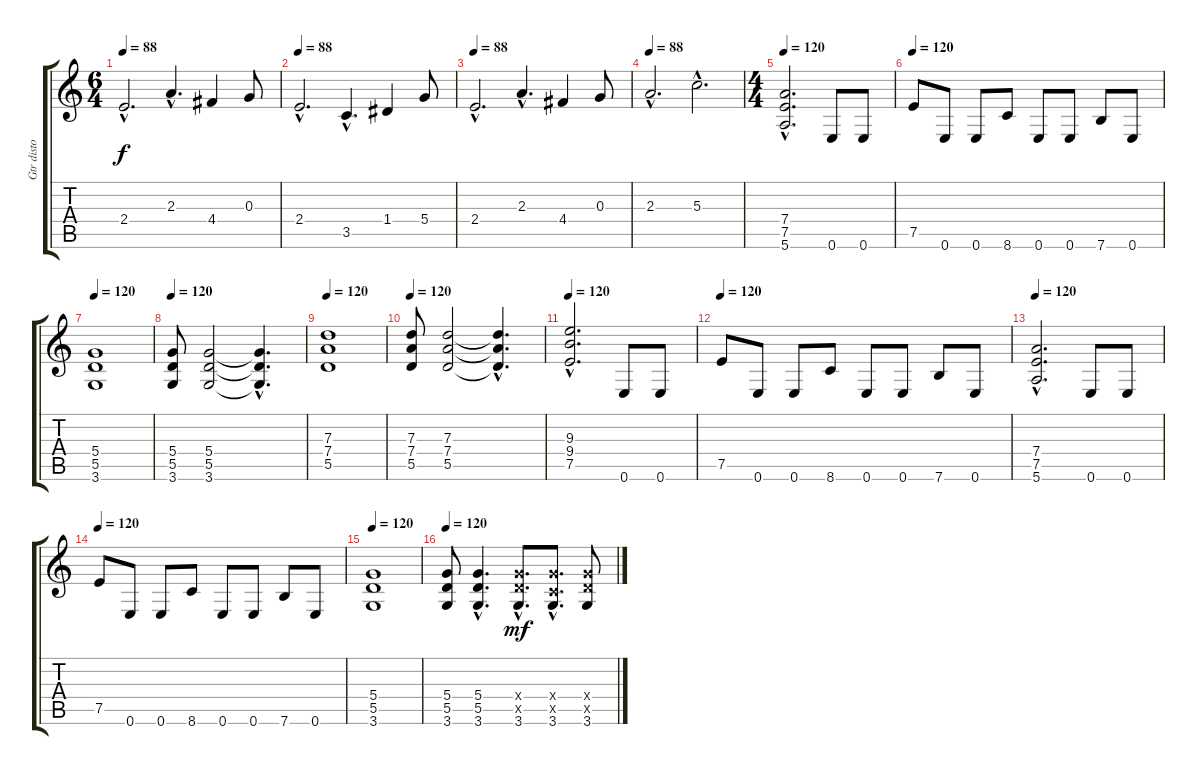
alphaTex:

\track ("Gtr disto" "Gtr disto") {instrument distortionguitar}
\staff {score tabs}
\tuning (E4 B3 G3 D3 A2 E2) {hide}
\ts (6 4)
\tempo 100
\tempo 88
\clef g2
\ks c
2.4{hac}.2{d dy f} 2.3{hac}.4{d} 4.4.4 0.3.8 |
\tempo 100
\tempo 88
2.4{hac}.2{d} 3.5{hac}.4{d} 1.4.4 5.4.8 |
\tempo 100
\tempo 88
2.4{hac}.2{d} 2.3{hac}.4{d} 4.4.4 0.3.8 |
\tempo 100
\tempo 88
2.3{hac}.2{d} 5.3{hac}.2{d} |
\ts (4 4)
\tempo 120
(7.4{hac} 7.5{hac} 5.6{hac}).2{d} 0.6.8 0.6.8 |
\tempo 120
7.5.8 0.6.8 0.6.8 8.6.8 0.6.8 0.6.8 7.6.8 0.6.8 |
\tempo 120
(5.4 5.5 3.6).1 |
\tempo 120
(5.4 5.5 3.6).8 (5.4 5.5 3.6).2 (5.4{hac t} 5.5{hac t} 3.6{hac t}).4{d} |
\tempo 120
(7.3 7.4 5.5).1 |
\tempo 120
(7.3 7.4 5.5).8 (7.3 7.4 5.5).2 (7.3{hac t} 7.4{hac t} 5.5{hac t}).4{d} |
\tempo 120
(9.3{hac} 9.4{hac} 7.5{hac}).2{d} 0.6.8 0.6.8 |
\tempo 120
7.5.8 0.6.8 0.6.8 8.6.8 0.6.8 0.6.8 7.6.8 0.6.8 |
\tempo 120
(7.4{hac} 7.5{hac} 5.6{hac}).2{d} 0.6.8 0.6.8 |
\tempo 120
7.5.8 0.6.8 0.6.8 8.6.8 0.6.8 0.6.8 7.6.8 0.6.8 |
\tempo 120
(5.4 5.5 3.6).1 |
\tempo 120
(5.4 5.5 3.6).8 (5.4{hac} 5.5{hac} 3.6{hac}).4{d} (5.4{hac x} 5.5{hac x} 3.6{hac}).8{d dy mf} (5.4{hac x} 3.5{hac x} 3.6{hac}).8{d} (5.4{x} 5.5{x} 3.6).8
